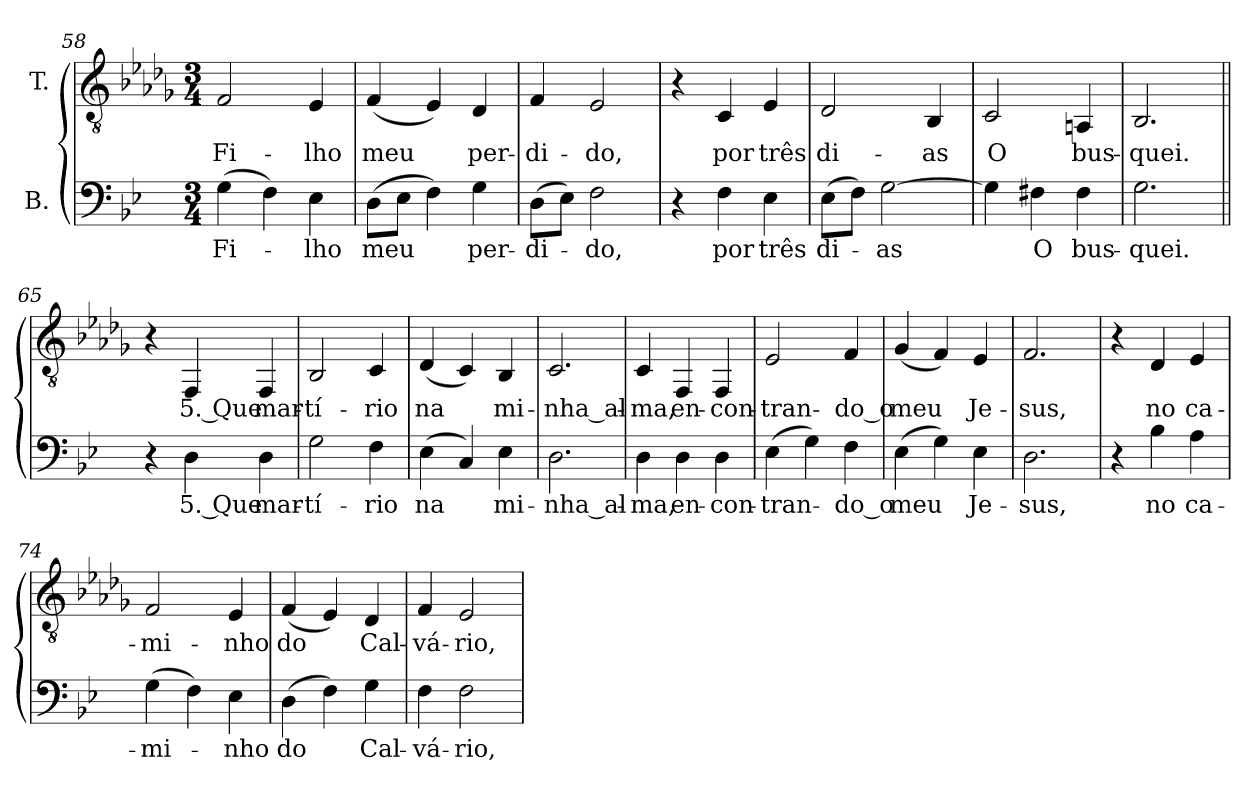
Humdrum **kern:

**kern	**text	**kern	**text
*part2	*part2	*part1	*part1
*staff2	*staff2	*staff1	*staff1
*I"B.	*	*I"T.	*
!!LO:LB:g=z
*clefF4	*	*clefGv2	*
*	*	*ITrd2c3	*
*k[b-e-]	*	*k[b-e-]	*
*g:	*	*g:	*
*M3/4	*	*M3/4	*
=58	=58	=58	=58
!	!LO:LY:b:color=#000000	!	!
!	!	!	!LO:LY:b:color=#000000
(4Gi\	Fi-	2Di/	Fi-
4Fi\)	.	.	.
!	!LO:LY:b:color=#000000	!	!
!	!	!	!LO:LY:b:color=#000000
4E-i\	-lho	4Ci/	-lho
=59	=59	=59	=59
!	!LO:LY:b:color=#000000	!	!
!	!	!	!LO:LY:b:color=#000000
(8Di\L	meu	(4Di/	meu
8E-i\J	.	.	.
4Fi\)	.	4Ci/)	.
!	!LO:LY:b:color=#000000	!	!
!	!	!	!LO:LY:b:color=#000000
4Gi\	per-	4BB-i/	per-
=60	=60	=60	=60
!	!LO:LY:b:color=#000000	!	!
!	!	!	!LO:LY:b:color=#000000
(8Di\L	-di-	4Di/	-di-
8E-i\J)	.	.	.
!	!LO:LY:b:color=#000000	!	!
!	!	!	!LO:LY:b:color=#000000
2Fi\	-do,	2Ci/	-do,
=61	=61	=61	=61
4r	.	4r	.
!	!LO:LY:b:color=#000000	!	!
!	!	!	!LO:LY:b:color=#000000
4Fi\	por	4AAi/	por
!	!LO:LY:b:color=#000000	!	!
!	!	!	!LO:LY:b:color=#000000
4E-i\	três	4Ci/	três
=62	=62	=62	=62
!	!LO:LY:b:color=#000000	!	!
!	!	!	!LO:LY:b:color=#000000
(8E-i\L	di-	2BB-i/	di-
8Fi\J)	.	.	.
!	!LO:LY:b:color=#000000	!	!
[2Gi\	-as	.	.
!	!	!	!LO:LY:b:color=#000000
.	.	4GGi/	-as
=63	=63	=63	=63
!	!	!	!LO:LY:b:color=#000000
4Gi\]	.	2AAi/	O
!	!LO:LY:b:color=#000000	!	!
4F#Xi\	O	.	.
!	!LO:LY:b:color=#000000	!	!
!	!	!	!LO:LY:b:color=#000000
4F#i\	bus-	4FF#Xi/	bus-
=64	=64	=64	=64
!	!LO:LY:b:color=#000000	!	!
!	!	!	!LO:LY:b:color=#000000
2.Gi\	-quei.	2.GGi/	-quei.
=65||	=65||	=65||	=65||
4r	.	4r	.
!	!LO:LY:b:color=#000000	!	!
!	!	!	!LO:LY:b:color=#000000
4Di\	5. Que	4DDi/	5. Que
!	!LO:LY:b:color=#000000	!	!
!	!	!	!LO:LY:b:color=#000000
4Di\	mar-	4DDi/	mar-
=66	=66	=66	=66
!	!LO:LY:b:color=#000000	!	!
!	!	!	!LO:LY:b:color=#000000
2Gi\	-tí-	2GGi/	-tí-
!	!LO:LY:b:color=#000000	!	!
!	!	!	!LO:LY:b:color=#000000
4Fi\	-rio	4AAi/	-rio
!!LO:PB:g=z
=67	=67	=67	=67
!	!LO:LY:b:color=#000000	!	!
!	!	!	!LO:LY:b:color=#000000
(4E-i\	na	(4BB-i/	na
4Ci/)	.	4AAi/)	.
!	!LO:LY:b:color=#000000	!	!
!	!	!	!LO:LY:b:color=#000000
4E-i\	mi-	4GGi/	mi-
=68	=68	=68	=68
!	!LO:LY:b:color=#000000	!	!
!	!	!	!LO:LY:b:color=#000000
2.Di\	-nha_al-	2.AAi/	-nha_al-
=69	=69	=69	=69
!	!LO:LY:b:color=#000000	!	!
!	!	!	!LO:LY:b:color=#000000
4Di\	-ma,	4AAi/	-ma,
!	!LO:LY:b:color=#000000	!	!
!	!	!	!LO:LY:b:color=#000000
4Di\	en-	4DDi/	en-
!	!LO:LY:b:color=#000000	!	!
!	!	!	!LO:LY:b:color=#000000
4Di\	-con-	4DDi/	-con-
=70	=70	=70	=70
!	!LO:LY:b:color=#000000	!	!
!	!	!	!LO:LY:b:color=#000000
(4E-i\	-tran-	2Ci/	-tran-
4Gi\)	.	.	.
!	!LO:LY:b:color=#000000	!	!
!	!	!	!LO:LY:b:color=#000000
4Fi\	-do_o	4Di/	-do_o
=71	=71	=71	=71
!	!LO:LY:b:color=#000000	!	!
!	!	!	!LO:LY:b:color=#000000
(4E-i\	meu	(4E-i/	meu
4Gi\)	.	4Di/)	.
!	!LO:LY:b:color=#000000	!	!
!	!	!	!LO:LY:b:color=#000000
4E-i\	Je-	4Ci/	Je-
=72	=72	=72	=72
!	!LO:LY:b:color=#000000	!	!
!	!	!	!LO:LY:b:color=#000000
2.Di\	-sus,	2.Di/	-sus,
=73	=73	=73	=73
4r	.	4r	.
!	!LO:LY:b:color=#000000	!	!
!	!	!	!LO:LY:b:color=#000000
4B-i\	no	4BB-i/	no
!	!LO:LY:b:color=#000000	!	!
!	!	!	!LO:LY:b:color=#000000
4Ai\	ca-	4Ci/	ca-
=74	=74	=74	=74
!	!LO:LY:b:color=#000000	!	!
!	!	!	!LO:LY:b:color=#000000
(4Gi\	-mi-	2Di/	-mi-
4Fi\)	.	.	.
!	!LO:LY:b:color=#000000	!	!
!	!	!	!LO:LY:b:color=#000000
4E-i\	-nho	4Ci/	-nho
=75	=75	=75	=75
!	!LO:LY:b:color=#000000	!	!
!	!	!	!LO:LY:b:color=#000000
(4Di\	do	(4Di/	do
4Fi\)	.	4Ci/)	.
!	!LO:LY:b:color=#000000	!	!
!	!	!	!LO:LY:b:color=#000000
4Gi\	Cal-	4BB-i/	Cal-
=76	=76	=76	=76
!	!LO:LY:b:color=#000000	!	!
!	!	!	!LO:LY:b:color=#000000
4Fi\	-vá-	4Di/	-vá-
!	!LO:LY:b:color=#000000	!	!
!	!	!	!LO:LY:b:color=#000000
2Fi\	-rio,	2Ci/	-rio,
=	=	=	=
*-	*-	*-	*-
